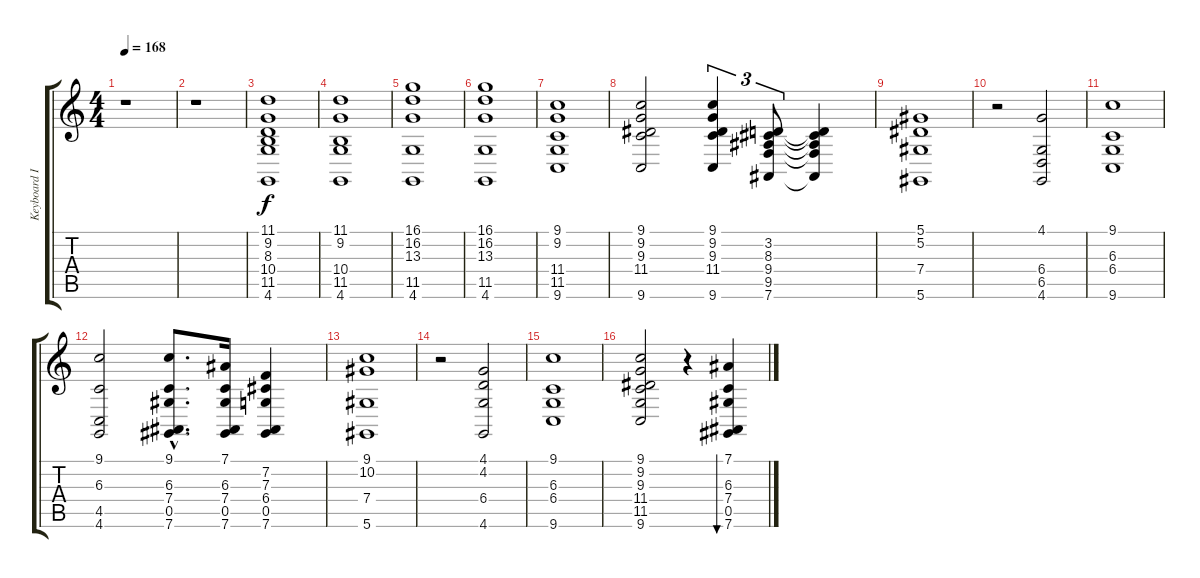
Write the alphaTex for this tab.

\track ("Keyboard II" "Keyboard I") {instrument choiraahs}
\staff {score tabs}
\tuning (Eb4 Bb3 Gb3 Db3 Ab2 Eb2) {hide}
\ts (4 4)
\tempo 168
\clef g2
\ks c
r.1{dy f} |
r.1 |
(11.1 9.2 8.3 10.4 11.5 4.6).1 |
(11.1 9.2 10.4 11.5 4.6).1 |
(16.1 16.2 13.3 11.5 4.6).1 |
(16.1 16.2 13.3 11.5 4.6).1 |
(9.1 9.2 11.4 11.5 9.6).1 |
(9.1 9.2 9.3 11.4 9.6).2 (9.1 9.2 9.3 11.4 9.6).4{tu (3 2)} (3.2 8.3 9.4 9.5 7.6).8{tu (3 2)} (3.2{t} 8.3{t} 9.4{t} 9.5{t} 7.6{t}).4 |
(5.1 5.2 7.4 5.6).1 |
r.2 (4.1 6.4 6.5 4.6).2 |
(9.1 6.3 6.4 9.6).1 |
(9.1 6.3 4.5 4.6).2 (9.1{hac} 6.3{hac} 7.4{hac} 0.5{hac} 7.6{hac}).8{d} (7.1 6.3 7.4 0.5 7.6).16 (7.2 7.3 6.4 0.5 7.6).4 |
(9.1 10.2 7.4 5.6).1 |
r.2 (4.1 4.2 6.4 4.6).2 |
(9.1 6.3 6.4 9.6).1 |
(9.1 9.2 9.3 11.4 11.5 9.6).2 r.4 (7.1 6.3 7.4 0.5 7.6).4{bu 480}
